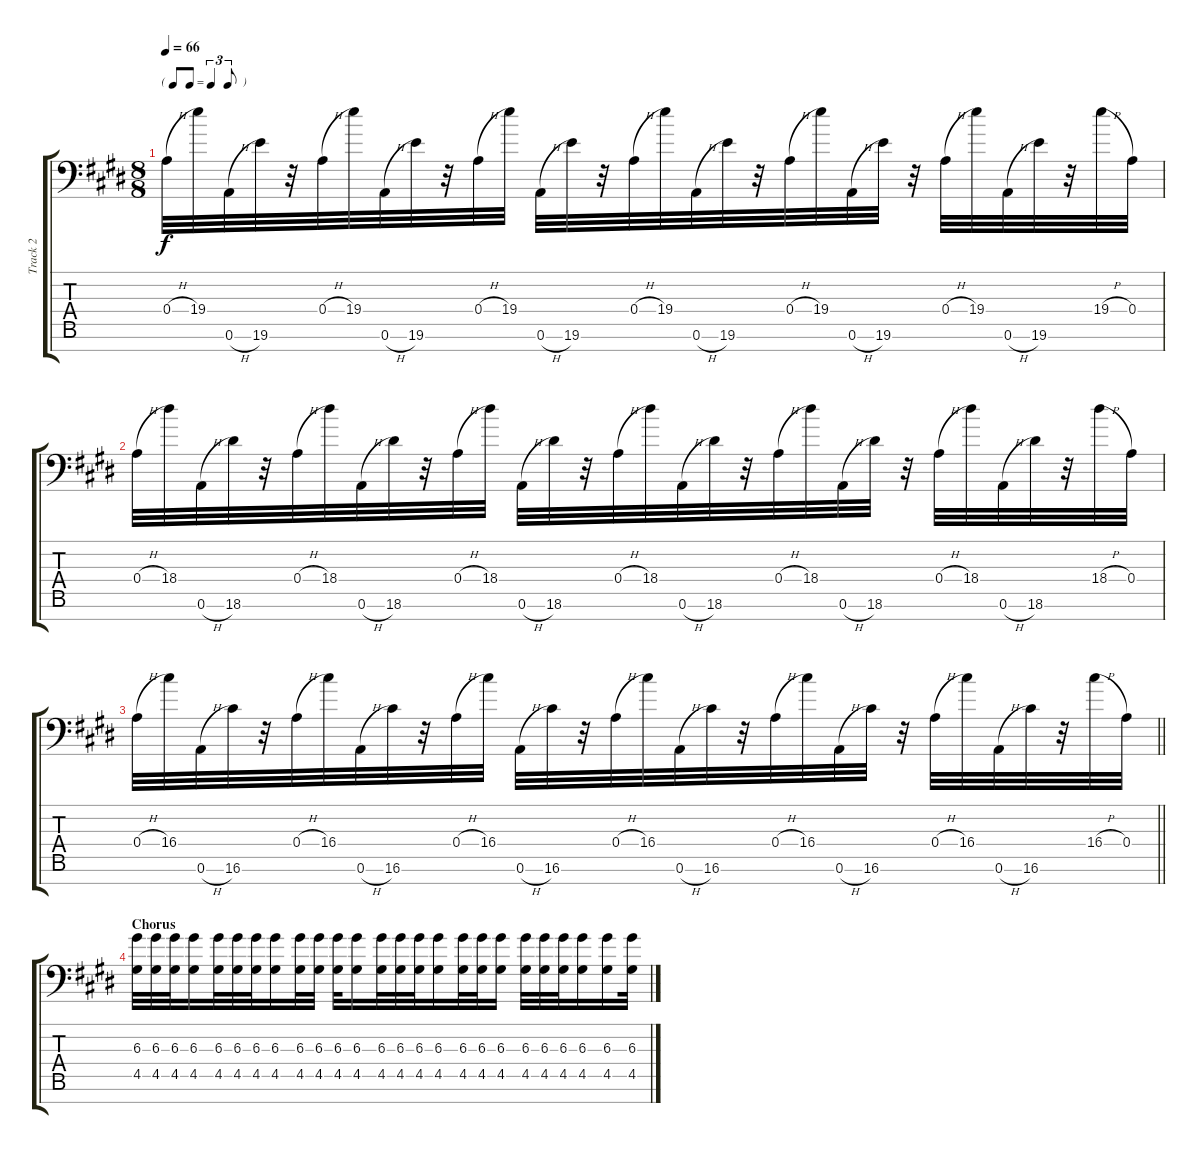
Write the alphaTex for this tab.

\track ("Track 2" "Track 2") {instrument distortionguitar}
\staff {score tabs}
\tuning (B3 G3 D3 A2 E2 A1 E1) {hide}
\ts (8 8)
\tf triplet8th
\tempo 66
\clef f4
\ks c#minor
0.4{h}.32{dy f} 19.4.32 0.6{h}.32 19.6.32 r.32 0.4{h}.32 19.4.32 0.6{h}.32 19.6.32 r.32 0.4{h}.32 19.4.32 0.6{h}.32 19.6.32 r.32 0.4{h}.32 19.4.32 0.6{h}.32 19.6.32 r.32 0.4{h}.32 19.4.32 0.6{h}.32 19.6.32 r.32 0.4{h}.32 19.4.32 0.6{h}.32 19.6.32 r.32 19.4{h}.32 0.4.32 |
0.4{h}.32 18.4.32 0.6{h}.32 18.6.32 r.32 0.4{h}.32 18.4.32 0.6{h}.32 18.6.32 r.32 0.4{h}.32 18.4.32 0.6{h}.32 18.6.32 r.32 0.4{h}.32 18.4.32 0.6{h}.32 18.6.32 r.32 0.4{h}.32 18.4.32 0.6{h}.32 18.6.32 r.32 0.4{h}.32 18.4.32 0.6{h}.32 18.6.32 r.32 18.4{h}.32 0.4.32 |
\barLineRight lightlight
0.4{h}.32 16.4.32 0.6{h}.32 16.6.32 r.32 0.4{h}.32 16.4.32 0.6{h}.32 16.6.32 r.32 0.4{h}.32 16.4.32 0.6{h}.32 16.6.32 r.32 0.4{h}.32 16.4.32 0.6{h}.32 16.6.32 r.32 0.4{h}.32 16.4.32 0.6{h}.32 16.6.32 r.32 0.4{h}.32 16.4.32 0.6{h}.32 16.6.32 r.32 16.4{h}.32 0.4.32 |
\section ("" "Chorus")
(6.3 4.5).32 (6.3 4.5).32 (6.3 4.5).32 (6.3 4.5).16 (6.3 4.5).32 (6.3 4.5).32 (6.3 4.5).32 (6.3 4.5).16 (6.3 4.5).32 (6.3 4.5).32 (6.3 4.5).32 (6.3 4.5).16 (6.3 4.5).32 (6.3 4.5).32 (6.3 4.5).32 (6.3 4.5).16 (6.3 4.5).32 (6.3 4.5).32 (6.3 4.5).16 (6.3 4.5).32 (6.3 4.5).32 (6.3 4.5).32 (6.3 4.5).16 (6.3 4.5).16 (6.3 4.5).32
